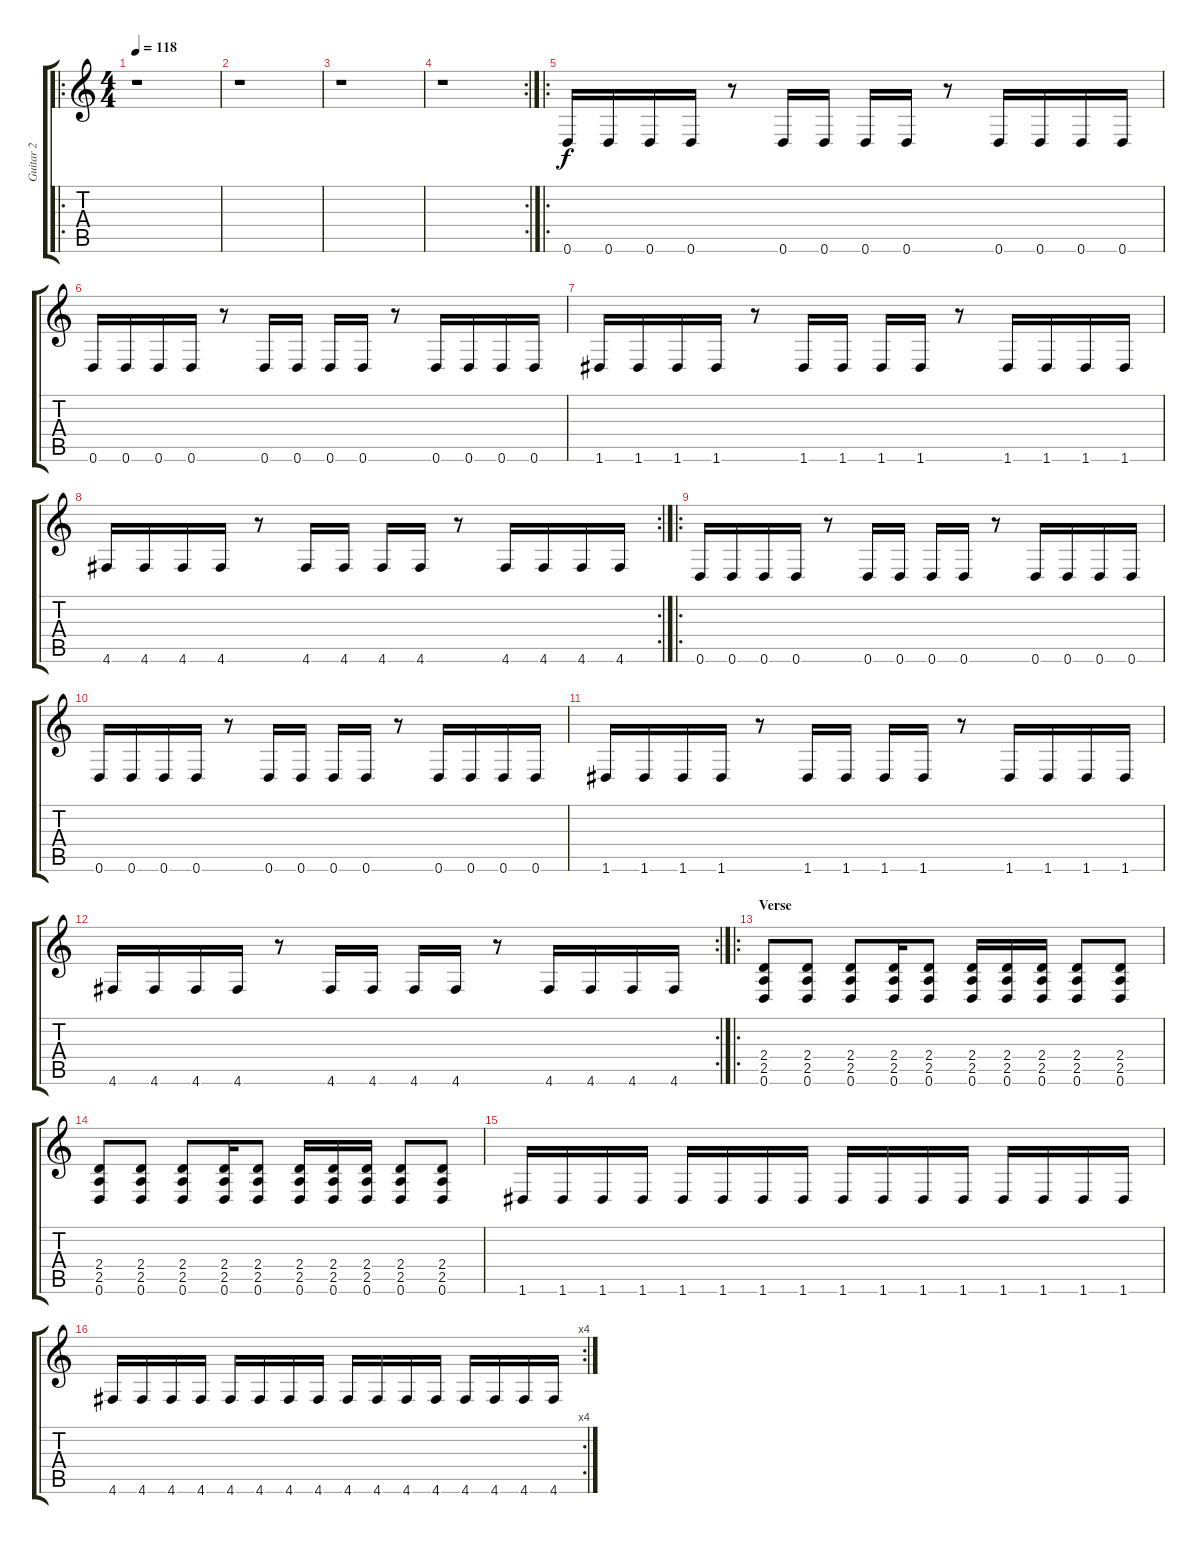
\track ("Guitar 2" "Guitar 2") {instrument distortionguitar}
\staff {score tabs}
\tuning (D4 A3 F3 C3 G2 D2) {hide}
\ro
\ts (4 4)
\tempo 118
\clef g2
\ks c
r.1{dy f instrument distortionguitar} |
r.1 |
r.1 |
\rc 2
r.1 |
\ro
0.6.16 0.6.16 0.6.16 0.6.16 r.8 0.6.16 0.6.16 0.6.16 0.6.16 r.8 0.6.16 0.6.16 0.6.16 0.6.16 |
0.6.16 0.6.16 0.6.16 0.6.16 r.8 0.6.16 0.6.16 0.6.16 0.6.16 r.8 0.6.16 0.6.16 0.6.16 0.6.16 |
1.6.16 1.6.16 1.6.16 1.6.16 r.8 1.6.16 1.6.16 1.6.16 1.6.16 r.8 1.6.16 1.6.16 1.6.16 1.6.16 |
\rc 2
4.6.16 4.6.16 4.6.16 4.6.16 r.8 4.6.16 4.6.16 4.6.16 4.6.16 r.8 4.6.16 4.6.16 4.6.16 4.6.16 |
\ro
0.6.16 0.6.16 0.6.16 0.6.16 r.8 0.6.16 0.6.16 0.6.16 0.6.16 r.8 0.6.16 0.6.16 0.6.16 0.6.16 |
0.6.16 0.6.16 0.6.16 0.6.16 r.8 0.6.16 0.6.16 0.6.16 0.6.16 r.8 0.6.16 0.6.16 0.6.16 0.6.16 |
1.6.16 1.6.16 1.6.16 1.6.16 r.8 1.6.16 1.6.16 1.6.16 1.6.16 r.8 1.6.16 1.6.16 1.6.16 1.6.16 |
\rc 2
4.6.16 4.6.16 4.6.16 4.6.16 r.8 4.6.16 4.6.16 4.6.16 4.6.16 r.8 4.6.16 4.6.16 4.6.16 4.6.16 |
\ro
\section ("" "Verse")
(2.4 2.5 0.6).8 (2.4 2.5 0.6).8 (2.4 2.5 0.6).8 (2.4 2.5 0.6).16 (2.4 2.5 0.6).8 (2.4 2.5 0.6).16 (2.4 2.5 0.6).16 (2.4 2.5 0.6).16 (2.4 2.5 0.6).8 (2.4 2.5 0.6).8 |
(2.4 2.5 0.6).8 (2.4 2.5 0.6).8 (2.4 2.5 0.6).8 (2.4 2.5 0.6).16 (2.4 2.5 0.6).8 (2.4 2.5 0.6).16 (2.4 2.5 0.6).16 (2.4 2.5 0.6).16 (2.4 2.5 0.6).8 (2.4 2.5 0.6).8 |
1.6.16 1.6.16 1.6.16 1.6.16 1.6.16 1.6.16 1.6.16 1.6.16 1.6.16 1.6.16 1.6.16 1.6.16 1.6.16 1.6.16 1.6.16 1.6.16 |
\rc 4
4.6.16 4.6.16 4.6.16 4.6.16 4.6.16 4.6.16 4.6.16 4.6.16 4.6.16 4.6.16 4.6.16 4.6.16 4.6.16 4.6.16 4.6.16 4.6.16
